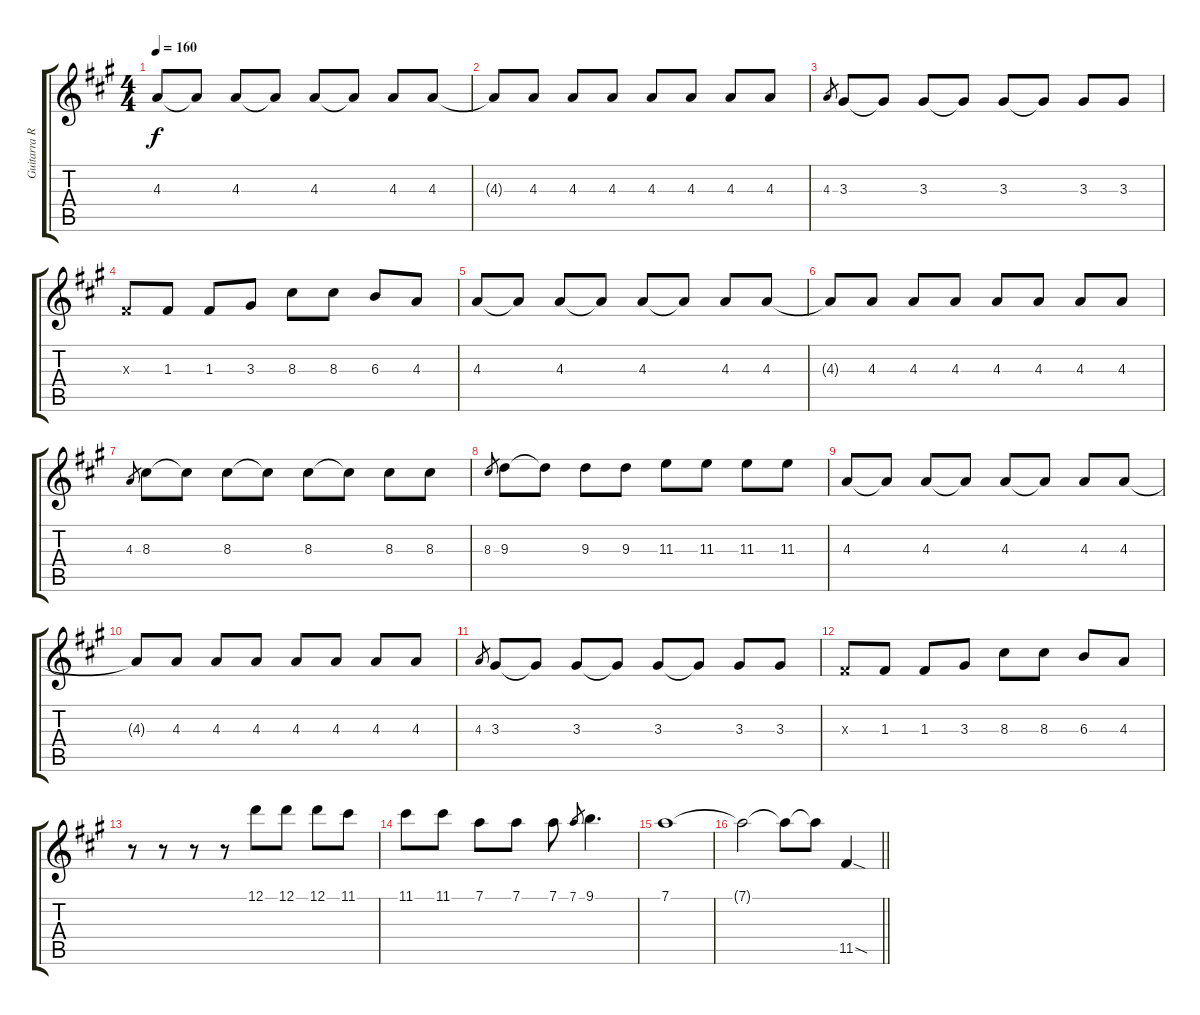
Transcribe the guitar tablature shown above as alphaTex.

\track ("Guitarra Rítmica" "Guitarra R") {instrument distortionguitar}
\staff {score tabs}
\tuning (D4 A3 F3 C3 G2 C2) {hide}
\ts (4 4)
\tempo 160
\clef g2
\ks a
4.3.8{dy f} 4.3{t}.8 4.3.8 4.3{t}.8 4.3.8 4.3{t}.8 4.3.8 4.3.8 |
4.3{t}.8 4.3.8 4.3.8 4.3.8 4.3.8 4.3.8 4.3.8 4.3.8 |
4.3.8{gr} 3.3.8 3.3{t}.8 3.3.8 3.3{t}.8 3.3.8 3.3{t}.8 3.3.8 3.3.8 |
1.3{x}.8 1.3.8 1.3.8 3.3.8 8.3.8 8.3.8 6.3.8 4.3.8 |
4.3.8 4.3{t}.8 4.3.8 4.3{t}.8 4.3.8 4.3{t}.8 4.3.8 4.3.8 |
4.3{t}.8 4.3.8 4.3.8 4.3.8 4.3.8 4.3.8 4.3.8 4.3.8 |
4.3.8{gr} 8.3.8 8.3{t}.8 8.3.8 8.3{t}.8 8.3.8 8.3{t}.8 8.3.8 8.3.8 |
8.3.8{gr} 9.3.8 9.3{t}.8 9.3.8 9.3.8 11.3.8 11.3.8 11.3.8 11.3.8 |
4.3.8 4.3{t}.8 4.3.8 4.3{t}.8 4.3.8 4.3{t}.8 4.3.8 4.3.8 |
4.3{t}.8 4.3.8 4.3.8 4.3.8 4.3.8 4.3.8 4.3.8 4.3.8 |
4.3.8{gr} 3.3.8 3.3{t}.8 3.3.8 3.3{t}.8 3.3.8 3.3{t}.8 3.3.8 3.3.8 |
1.3{x}.8 1.3.8 1.3.8 3.3.8 8.3.8 8.3.8 6.3.8 4.3.8 |
r.8 r.8 r.8 r.8 12.1.8 12.1.8 12.1.8 11.1.8 |
11.1.8 11.1.8 7.1.8 7.1.8 7.1.8 7.1.8{gr} 9.1.4{d} |
7.1.1 |
\barLineRight lightlight
7.1{t}.2 7.1{t}.8 7.1{t}.8 11.5{sod}.4
